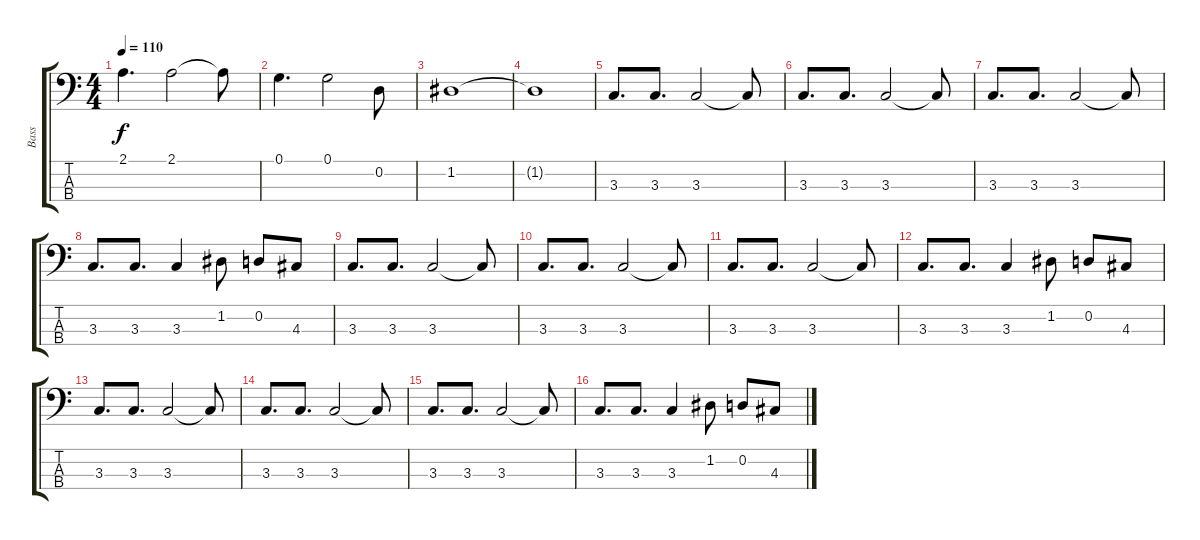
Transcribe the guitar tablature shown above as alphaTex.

\track ("Bass" "Bass") {instrument slapbass1}
\staff {score tabs}
\tuning (G2 D2 A1 E1) {hide}
\ts (4 4)
\tempo 110
\clef f4
\ks c
2.1.4{d dy f} 2.1.2 2.1{t}.8 |
0.1.4{d} 0.1.2 0.2.8 |
1.2.1 |
1.2{t}.1 |
3.3.8{d} 3.3.8{d} 3.3.2 3.3{t}.8 |
3.3.8{d} 3.3.8{d} 3.3.2 3.3{t}.8 |
3.3.8{d} 3.3.8{d} 3.3.2 3.3{t}.8 |
3.3.8{d} 3.3.8{d} 3.3.4 1.2.8 0.2.8 4.3.8 |
3.3.8{d} 3.3.8{d} 3.3.2 3.3{t}.8 |
3.3.8{d} 3.3.8{d} 3.3.2 3.3{t}.8 |
3.3.8{d} 3.3.8{d} 3.3.2 3.3{t}.8 |
3.3.8{d} 3.3.8{d} 3.3.4 1.2.8 0.2.8 4.3.8 |
3.3.8{d} 3.3.8{d} 3.3.2 3.3{t}.8 |
3.3.8{d} 3.3.8{d} 3.3.2 3.3{t}.8 |
3.3.8{d} 3.3.8{d} 3.3.2 3.3{t}.8 |
3.3.8{d} 3.3.8{d} 3.3.4 1.2.8 0.2.8 4.3.8
